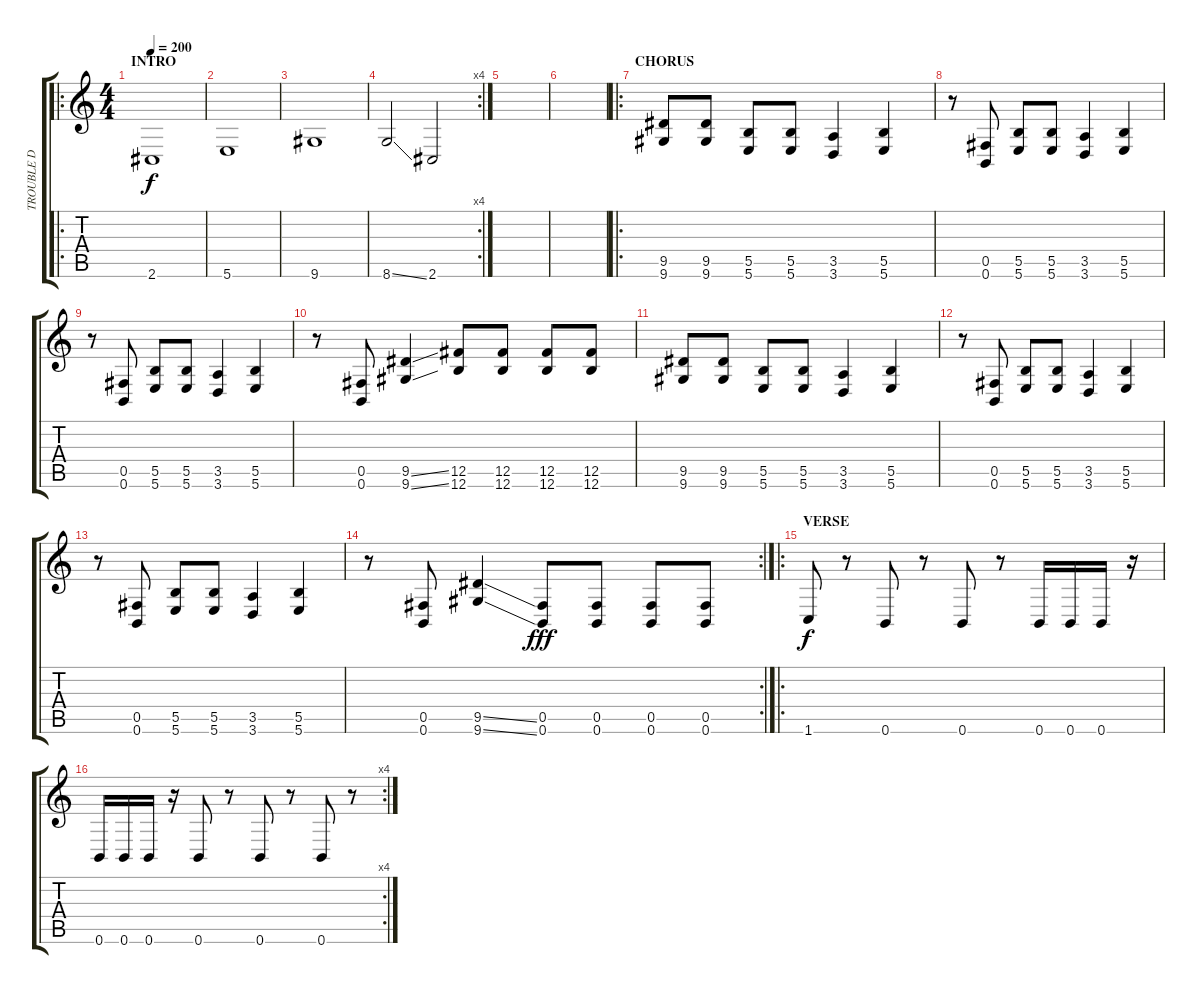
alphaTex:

\track ("TROUBLE D" "TROUBLE D") {instrument electricbassfinger}
\staff {score tabs}
\tuning (Db4 Ab3 E3 B2 Gb2 B1) {hide}
\ro
\ts (4 4)
\section ("" "INTRO")
\tempo 200
\clef g2
\ks c
2.6.1{dy f instrument electricbassfinger} |
5.6.1 |
9.6.1 |
\rc 4
8.6{ss}.2 2.6.2 |
|
|
\ro
\section ("" "CHORUS")
(9.5 9.6).8 (9.5 9.6).8 (5.5 5.6).8 (5.5 5.6).8 (3.5 3.6).4 (5.5 5.6).4 |
r.8 (0.5 0.6).8 (5.5 5.6).8 (5.5 5.6).8 (3.5 3.6).4 (5.5 5.6).4 |
r.8 (0.5 0.6).8 (5.5 5.6).8 (5.5 5.6).8 (3.5 3.6).4 (5.5 5.6).4 |
r.8 (0.5 0.6).8 (9.5{ss} 9.6{ss}).4 (12.5 12.6).8 (12.5 12.6).8 (12.5 12.6).8 (12.5 12.6).8 |
(9.5 9.6).8 (9.5 9.6).8 (5.5 5.6).8 (5.5 5.6).8 (3.5 3.6).4 (5.5 5.6).4 |
r.8 (0.5 0.6).8 (5.5 5.6).8 (5.5 5.6).8 (3.5 3.6).4 (5.5 5.6).4 |
r.8 (0.5 0.6).8 (5.5 5.6).8 (5.5 5.6).8 (3.5 3.6).4 (5.5 5.6).4 |
\rc 2
r.8 (0.5 0.6).8 (9.5{ss} 9.6{ss}).4 (0.5 0.6).8{dy fff} (0.5 0.6).8 (0.5 0.6).8 (0.5 0.6).8 |
\ro
\section ("" "VERSE")
1.6.8{dy f} r.8 0.6.8 r.8 0.6.8 r.8 0.6.16 0.6.16 0.6.16 r.16 |
\rc 4
0.6.16 0.6.16 0.6.16 r.16 0.6.8 r.8 0.6.8 r.8 0.6.8 r.8
